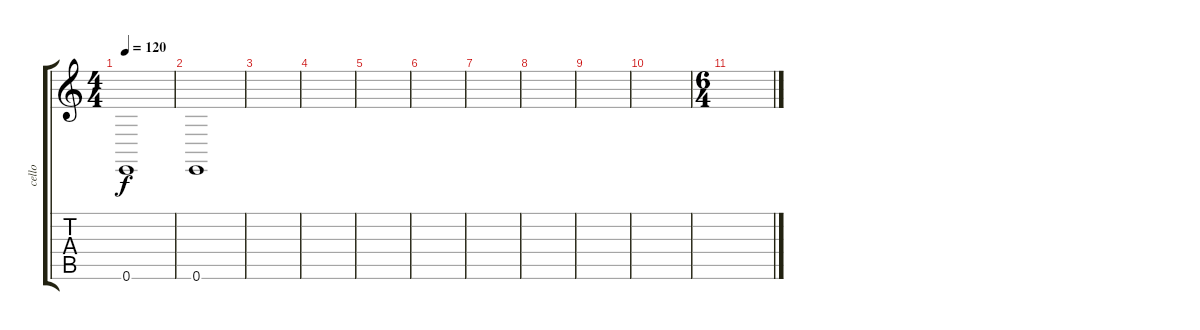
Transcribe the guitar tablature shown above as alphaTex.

\track ("cello" "cello") {instrument cello}
\staff {score tabs}
\tuning (E4 B3 G3 D3 A2 E2) {hide}
\ts (4 4)
\tempo 120
\clef g2
\ks c
0.6.1{dy f} |
0.6.1 |
|
|
|
|
|
|
|
|
\ts (6 4)
